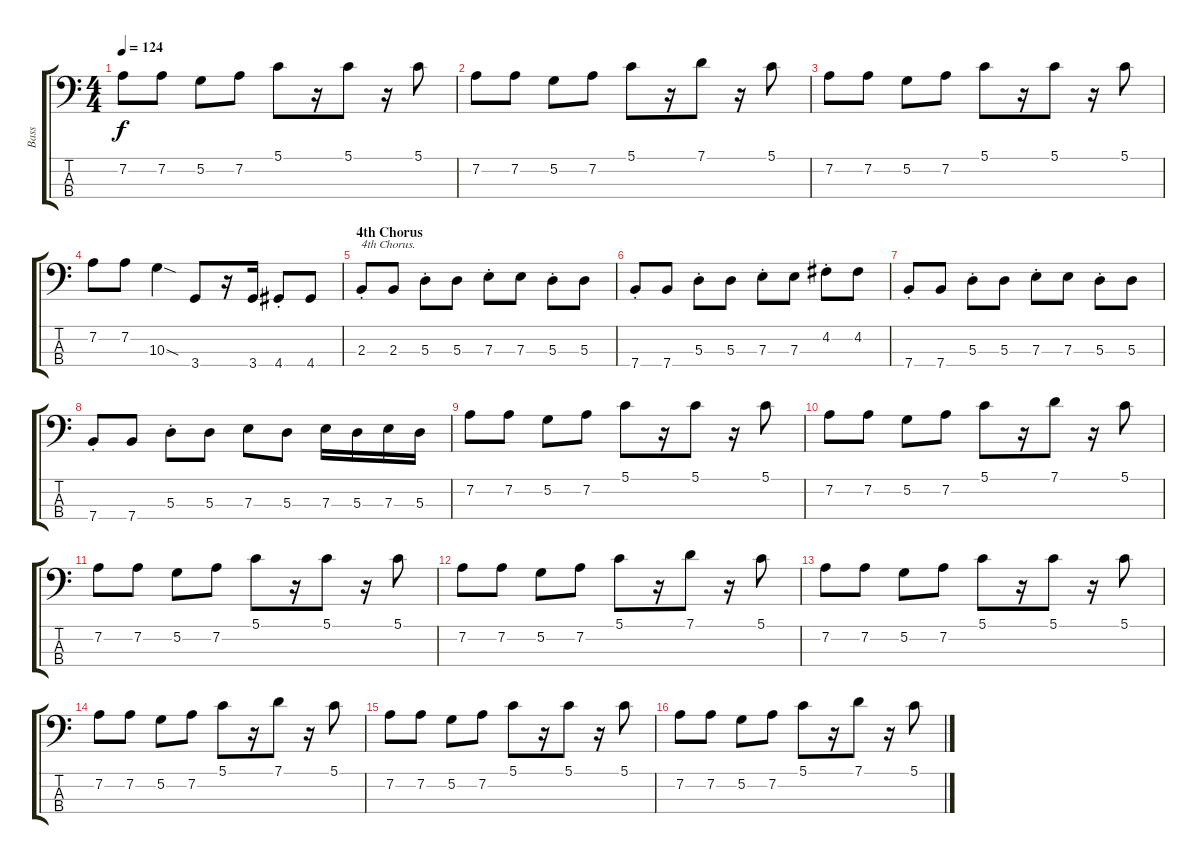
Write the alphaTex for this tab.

\track ("Bass" "Bass") {instrument electricbassfinger}
\staff {score tabs}
\tuning (G2 D2 A1 E1) {hide}
\ts (4 4)
\tempo 124
\clef f4
\ks c
7.2.8{dy f} 7.2.8 5.2.8 7.2.8 5.1.8 r.16 5.1.8 r.16 5.1.8 |
7.2.8 7.2.8 5.2.8 7.2.8 5.1.8 r.16 7.1.8 r.16 5.1.8 |
7.2.8 7.2.8 5.2.8 7.2.8 5.1.8 r.16 5.1.8 r.16 5.1.8 |
7.2.8 7.2.8 10.3{sod}.4 3.4.8 r.16 3.4.16 4.4{st}.8 4.4.8 |
\section ("" "4th Chorus")
2.3{st}.8{txt "4th Chorus."} 2.3.8 5.3{st}.8 5.3.8 7.3{st}.8 7.3.8 5.3{st}.8 5.3.8 |
7.4{st}.8 7.4.8 5.3{st}.8 5.3.8 7.3{st}.8 7.3.8 4.2{st}.8 4.2.8 |
7.4{st}.8 7.4.8 5.3{st}.8 5.3.8 7.3{st}.8 7.3.8 5.3{st}.8 5.3.8 |
7.4{st}.8 7.4.8 5.3{st}.8 5.3.8 7.3.8 5.3.8 7.3.16 5.3.16 7.3.16 5.3.16 |
7.2.8 7.2.8 5.2.8 7.2.8 5.1.8 r.16 5.1.8 r.16 5.1.8 |
7.2.8 7.2.8 5.2.8 7.2.8 5.1.8 r.16 7.1.8 r.16 5.1.8 |
7.2.8 7.2.8 5.2.8 7.2.8 5.1.8 r.16 5.1.8 r.16 5.1.8 |
7.2.8 7.2.8 5.2.8 7.2.8 5.1.8 r.16 7.1.8 r.16 5.1.8 |
7.2.8 7.2.8 5.2.8 7.2.8 5.1.8 r.16 5.1.8 r.16 5.1.8 |
7.2.8 7.2.8 5.2.8 7.2.8 5.1.8 r.16 7.1.8 r.16 5.1.8 |
7.2.8 7.2.8 5.2.8 7.2.8 5.1.8 r.16 5.1.8 r.16 5.1.8 |
7.2.8 7.2.8 5.2.8 7.2.8 5.1.8 r.16 7.1.8 r.16 5.1.8
